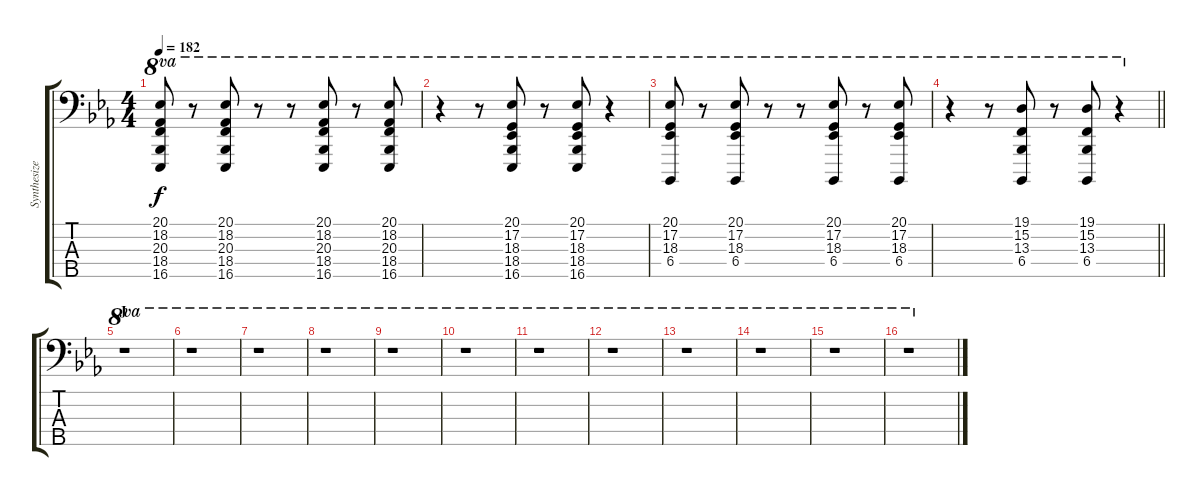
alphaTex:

\track ("Synthesizer III" "Synthesize") {instrument pad1newage}
\staff {score tabs}
\tuning (G2 D2 A1 E1 B0) {hide}
\ts (4 4)
\tempo 182
\clef f4
\ks eb
(20.1 18.2 20.3 18.4 16.5).8{ot 8va dy f} r.8{ot 8va} (20.1 18.2 20.3 18.4 16.5).8{ot 8va} r.8{ot 8va} r.8{ot 8va} (20.1 18.2 20.3 18.4 16.5).8{ot 8va} r.8{ot 8va} (20.1 18.2 20.3 18.4 16.5).8{ot 8va} |
r.4{ot 8va} r.8{ot 8va} (20.1 17.2 18.3 18.4 16.5).8{ot 8va} r.8{ot 8va} (20.1 17.2 18.3 18.4 16.5).8{ot 8va} r.4{ot 8va} |
(20.1 17.2 18.3 6.4).8{ot 8va} r.8{ot 8va} (20.1 17.2 18.3 6.4).8{ot 8va} r.8{ot 8va} r.8{ot 8va} (20.1 17.2 18.3 6.4).8{ot 8va} r.8{ot 8va} (20.1 17.2 18.3 6.4).8{ot 8va} |
\barLineRight lightlight
r.4{ot 8va} r.8{ot 8va} (19.1 15.2 13.3 6.4).8{ot 8va} r.8{ot 8va} (19.1 15.2 13.3 6.4).8{ot 8va} r.4{ot 8va} |
\section ("" "J")
r.1{ot 8va} |
r.1{ot 8va} |
r.1{ot 8va} |
r.1{ot 8va} |
r.1{ot 8va} |
r.1{ot 8va} |
r.1{ot 8va} |
r.1{ot 8va} |
r.1{ot 8va} |
r.1{ot 8va} |
r.1{ot 8va} |
r.1{ot 8va}
